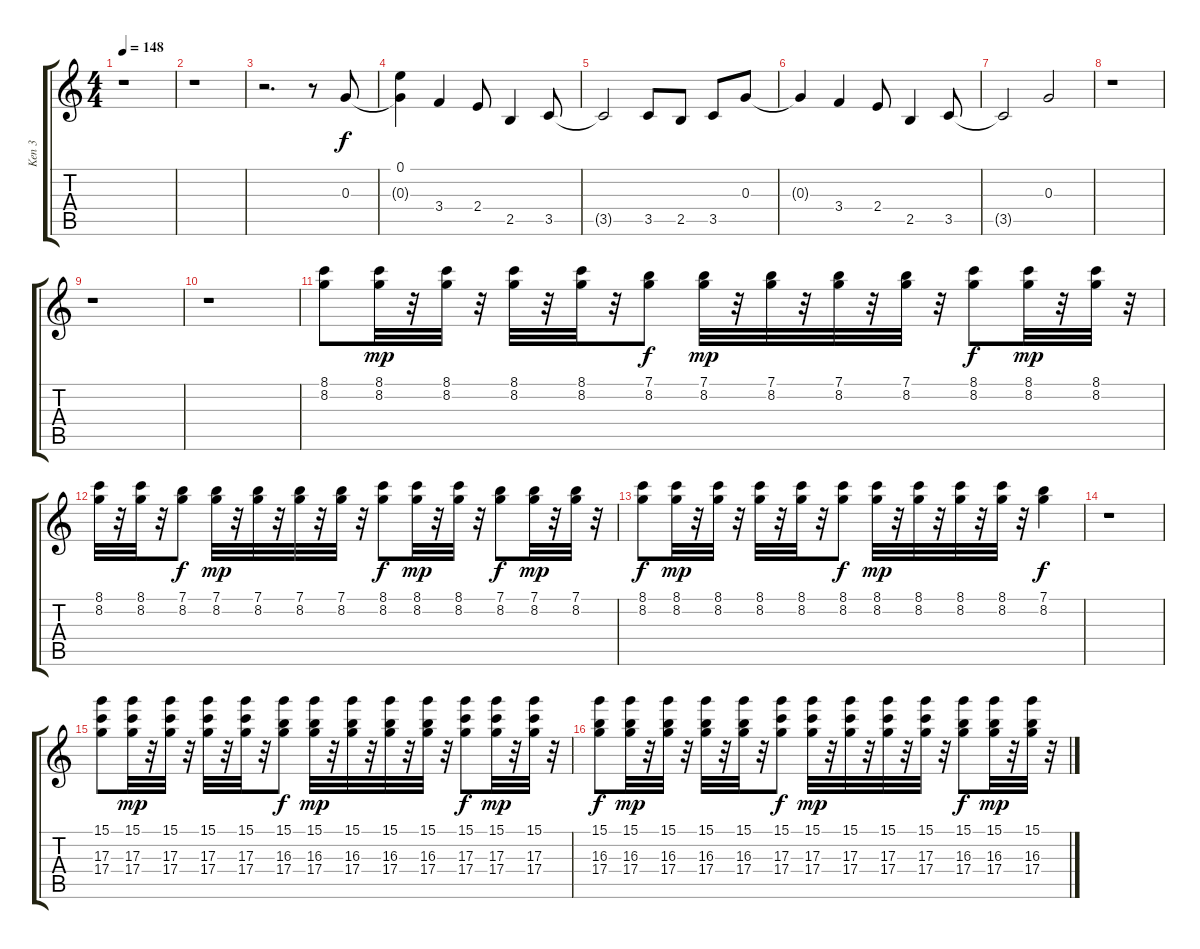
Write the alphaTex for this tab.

\track ("Ken 3" "Ken 3") {instrument distortionguitar}
\staff {score tabs}
\tuning (E4 B3 G3 D3 A2 E2) {hide}
\ts (4 4)
\tempo 148
\clef g2
\ks c
r.1{dy f} |
r.1 |
r.2{d} r.8 0.3.8 |
(0.1 0.3{t}).4 3.4.4 2.4.8 2.5.4 3.5.8 |
3.5{t}.2 3.5.8 2.5.8 3.5.8 0.3.8 |
0.3{t}.4 3.4.4 2.4.8 2.5.4 3.5.8 |
3.5{t}.2 0.3.2 |
r.1 |
r.1 |
r.1 |
(8.1 8.2).8 (8.1 8.2).32{dy mp} r.32 (8.1 8.2).32 r.32 (8.1 8.2).32 r.32 (8.1 8.2).32 r.32 (7.1 8.2).8{dy f} (7.1 8.2).32{dy mp} r.32 (7.1 8.2).32 r.32 (7.1 8.2).32 r.32 (7.1 8.2).32 r.32 (8.1 8.2).8{dy f} (8.1 8.2).32{dy mp} r.32 (8.1 8.2).32 r.32 |
(8.1 8.2).32 r.32 (8.1 8.2).32 r.32 (7.1 8.2).8{dy f} (7.1 8.2).32{dy mp} r.32 (7.1 8.2).32 r.32 (7.1 8.2).32 r.32 (7.1 8.2).32 r.32 (8.1 8.2).8{dy f} (8.1 8.2).32{dy mp} r.32 (8.1 8.2).32 r.32 (7.1 8.2).8{dy f} (7.1 8.2).32{dy mp} r.32 (7.1 8.2).32 r.32 |
(8.1 8.2).8{dy f} (8.1 8.2).32{dy mp} r.32 (8.1 8.2).32 r.32 (8.1 8.2).32 r.32 (8.1 8.2).32 r.32 (8.1 8.2).8{dy f} (8.1 8.2).32{dy mp} r.32 (8.1 8.2).32 r.32 (8.1 8.2).32 r.32 (8.1 8.2).32 r.32 (7.1 8.2).4{dy f} |
r.1 |
(15.1 17.3 17.4).8 (15.1 17.3 17.4).32{dy mp} r.32 (15.1 17.3 17.4).32 r.32 (15.1 17.3 17.4).32 r.32 (15.1 17.3 17.4).32 r.32 (15.1 16.3 17.4).8{dy f} (15.1 16.3 17.4).32{dy mp} r.32 (15.1 16.3 17.4).32 r.32 (15.1 16.3 17.4).32 r.32 (15.1 16.3 17.4).32 r.32 (15.1 17.3 17.4).8{dy f} (15.1 17.3 17.4).32{dy mp} r.32 (15.1 17.3 17.4).32 r.32 |
(15.1 16.3 17.4).8{dy f} (15.1 16.3 17.4).32{dy mp} r.32 (15.1 16.3 17.4).32 r.32 (15.1 16.3 17.4).32 r.32 (15.1 16.3 17.4).32 r.32 (15.1 17.3 17.4).8{dy f} (15.1 17.3 17.4).32{dy mp} r.32 (15.1 17.3 17.4).32 r.32 (15.1 17.3 17.4).32 r.32 (15.1 17.3 17.4).32 r.32 (15.1 16.3 17.4).8{dy f} (15.1 16.3 17.4).32{dy mp} r.32 (15.1 16.3 17.4).32 r.32
